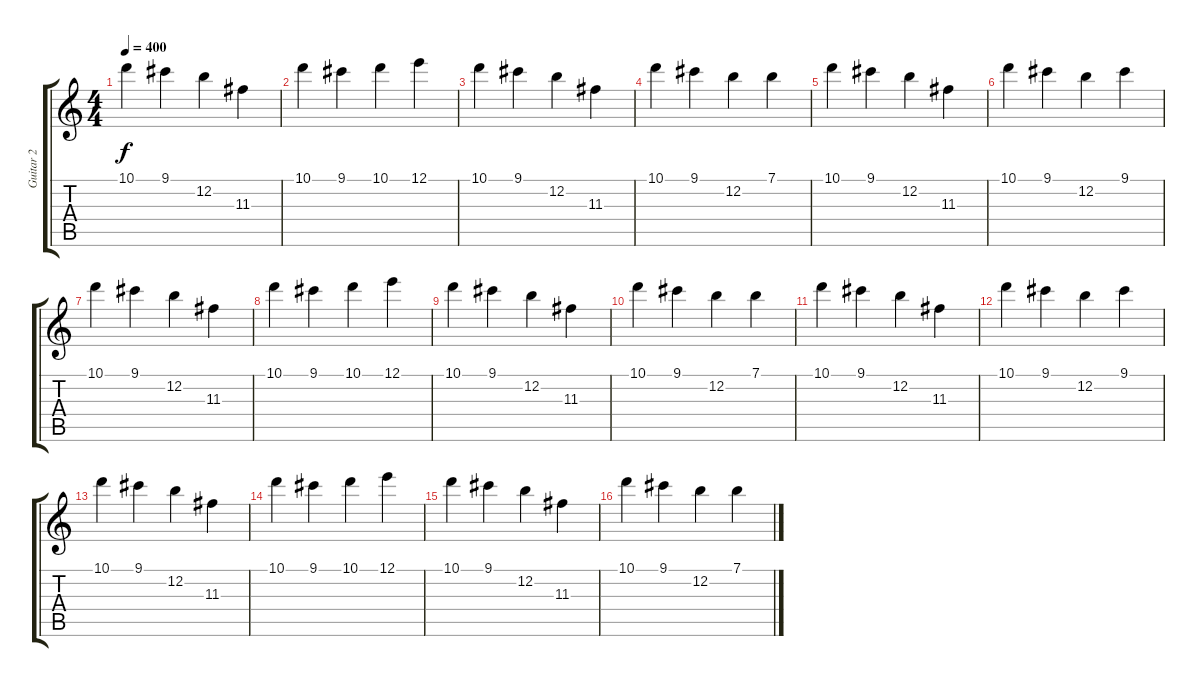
\track ("Guitar 2" "Guitar 2") {instrument acousticguitarnylon}
\staff {score tabs}
\tuning (E4 B3 G3 D3 A2 E2) {hide}
\ts (4 4)
\tempo 400
\clef g2
\ks c
10.1.4{dy f} 9.1.4 12.2.4 11.3.4 |
10.1.4 9.1.4 10.1.4 12.1.4 |
10.1.4 9.1.4 12.2.4 11.3.4 |
10.1.4 9.1.4 12.2.4 7.1.4 |
10.1.4 9.1.4 12.2.4 11.3.4 |
10.1.4 9.1.4 12.2.4 9.1.4 |
10.1.4 9.1.4 12.2.4 11.3.4 |
10.1.4 9.1.4 10.1.4 12.1.4 |
10.1.4 9.1.4 12.2.4 11.3.4 |
10.1.4 9.1.4 12.2.4 7.1.4 |
10.1.4 9.1.4 12.2.4 11.3.4 |
10.1.4 9.1.4 12.2.4 9.1.4 |
10.1.4 9.1.4 12.2.4 11.3.4 |
10.1.4 9.1.4 10.1.4 12.1.4 |
10.1.4 9.1.4 12.2.4 11.3.4 |
10.1.4 9.1.4 12.2.4 7.1.4
